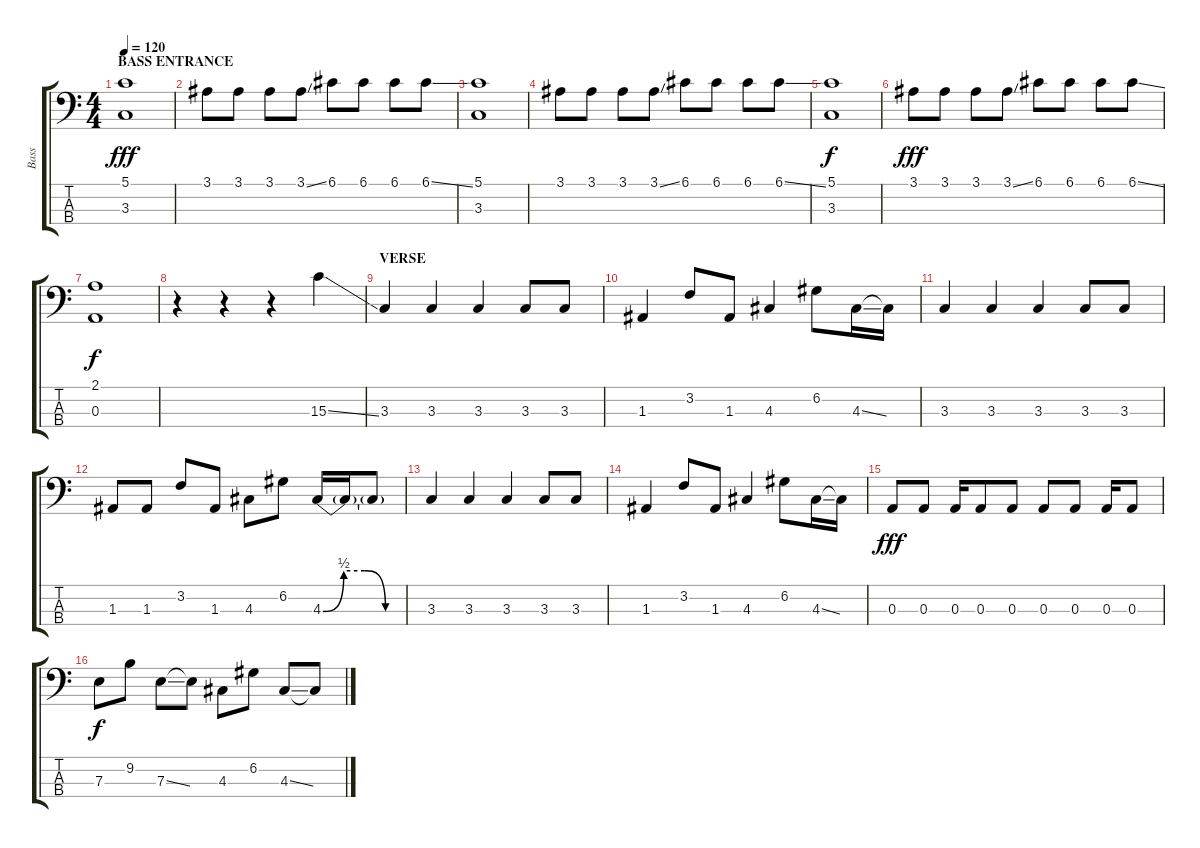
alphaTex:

\track ("Bass" "Bass") {instrument electricbassfinger}
\staff {score tabs}
\tuning (G2 D2 A1 D1) {hide}
\ts (4 4)
\section ("" "BASS ENTRANCE")
\tempo 120
\clef f4
\ks c
(5.1 3.3).1{dy fff volume 6 instrument fretlessbass} |
3.1.8 3.1.8 3.1.8 3.1{ss}.8 6.1.8 6.1.8 6.1.8 6.1{ss}.8 |
(5.1 3.3).1 |
3.1.8 3.1.8 3.1.8 3.1{ss}.8 6.1.8 6.1.8 6.1.8 6.1{ss}.8 |
(5.1 3.3).1{dy f} |
3.1.8{dy fff} 3.1.8 3.1.8 3.1{ss}.8 6.1.8 6.1.8 6.1.8 6.1{ss}.8 |
(2.1 0.3).1{dy f} |
r.4 r.4 r.4 15.3{ss}.4{volume 14 instrument electricbassfinger} |
\section ("" "VERSE")
3.3.4 3.3.4 3.3.4 3.3.8 3.3.8 |
1.3.4 3.2.8 1.3.8 4.3.4 6.2.8 4.3{ss}.16 4.3{t}.16 |
3.3.4 3.3.4 3.3.4 3.3.8 3.3.8 |
1.3.8 1.3.8 3.2.8 1.3.8 4.3.8 6.2.8 4.3{be (custom 0 0 15 2 30 2 45 0 60 0)}.16 4.3{t}.16 4.3{t}.8 |
3.3.4 3.3.4 3.3.4 3.3.8 3.3.8 |
1.3.4 3.2.8 1.3.8 4.3.4 6.2.8 4.3{ss}.16 4.3{t}.16 |
0.3.8{dy fff} 0.3.8 0.3.16 0.3.8 0.3.8 0.3.8 0.3.8 0.3.16 0.3.8 |
7.3.8{dy f} 9.2.8 7.3{ss}.8 7.3{t}.8 4.3.8 6.2.8 4.3{ss}.8 4.3{t}.8
